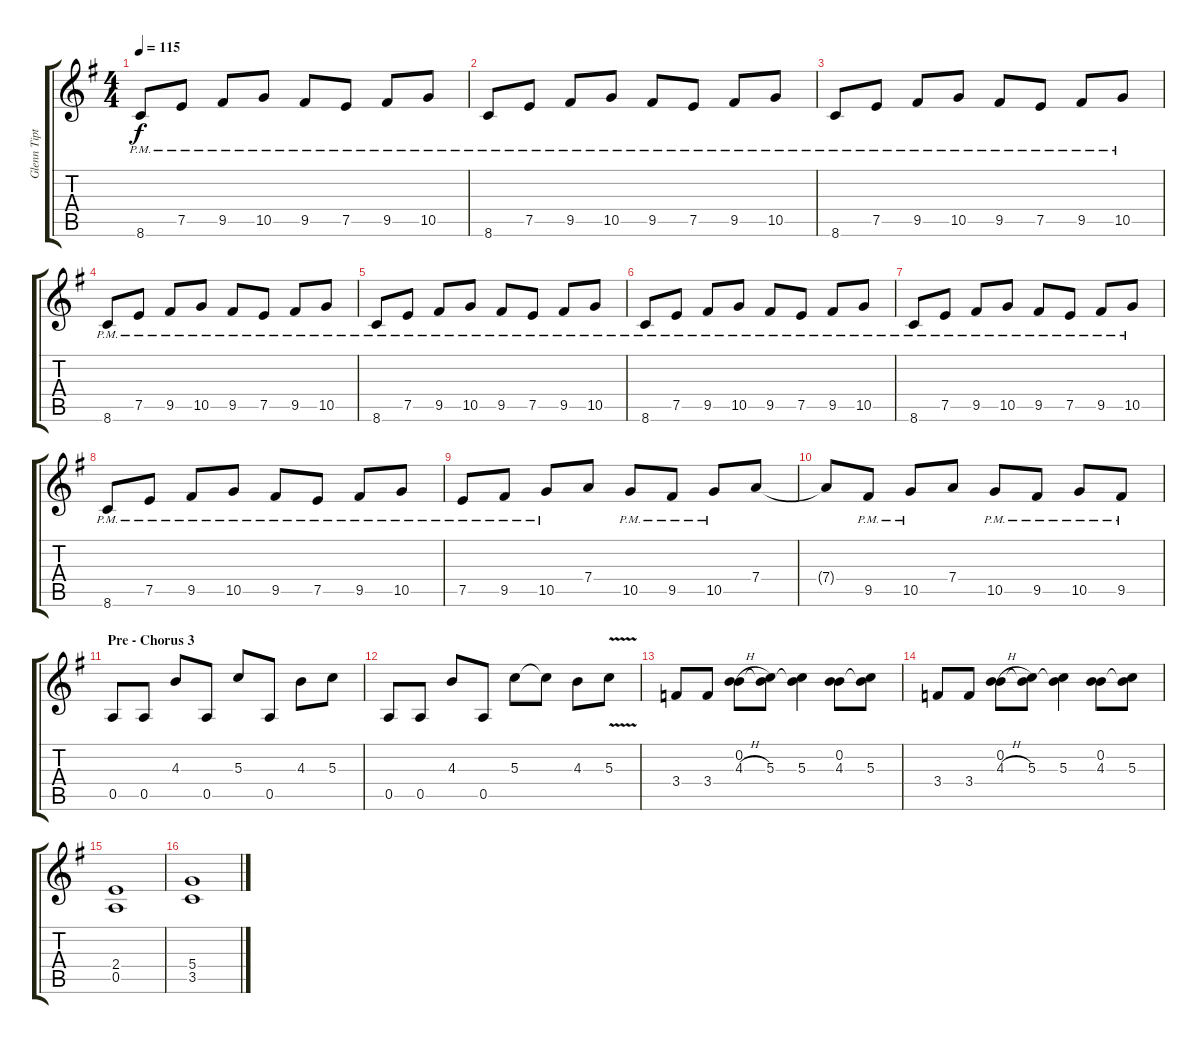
\track ("Glenn Tipton ?" "Glenn Tipt") {instrument overdrivenguitar}
\staff {score tabs}
\tuning (E4 B3 G3 D3 A2 E2) {hide}
\ts (4 4)
\tempo 115
\clef g2
\ks eminor
8.6{pm}.8{dy f} 7.5{pm}.8 9.5{pm}.8 10.5{pm}.8 9.5{pm}.8 7.5{pm}.8 9.5{pm}.8 10.5{pm}.8 |
8.6{pm}.8 7.5{pm}.8 9.5{pm}.8 10.5{pm}.8 9.5{pm}.8 7.5{pm}.8 9.5{pm}.8 10.5{pm}.8 |
8.6{pm}.8 7.5{pm}.8 9.5{pm}.8 10.5{pm}.8 9.5{pm}.8 7.5{pm}.8 9.5{pm}.8 10.5{pm}.8 |
8.6{pm}.8 7.5{pm}.8 9.5{pm}.8 10.5{pm}.8 9.5{pm}.8 7.5{pm}.8 9.5{pm}.8 10.5{pm}.8 |
8.6{pm}.8 7.5{pm}.8 9.5{pm}.8 10.5{pm}.8 9.5{pm}.8 7.5{pm}.8 9.5{pm}.8 10.5{pm}.8 |
8.6{pm}.8 7.5{pm}.8 9.5{pm}.8 10.5{pm}.8 9.5{pm}.8 7.5{pm}.8 9.5{pm}.8 10.5{pm}.8 |
8.6{pm}.8 7.5{pm}.8 9.5{pm}.8 10.5{pm}.8 9.5{pm}.8 7.5{pm}.8 9.5{pm}.8 10.5{pm}.8 |
8.6{pm}.8 7.5{pm}.8 9.5{pm}.8 10.5{pm}.8 9.5{pm}.8 7.5{pm}.8 9.5{pm}.8 10.5{pm}.8 |
7.5{pm}.8 9.5{pm}.8 10.5{pm}.8 7.4.8 10.5{pm}.8 9.5{pm}.8 10.5{pm}.8 7.4.8 |
7.4{t}.8 9.5{pm}.8 10.5{pm}.8 7.4.8 10.5{pm}.8 9.5{pm}.8 10.5{pm}.8 9.5{pm}.8 |
\section ("" "Pre - Chorus 3")
0.5.8 0.5.8 4.3.8 0.5.8 5.3.8 0.5.8 4.3.8 5.3.8 |
0.5.8 0.5.8 4.3.8 0.5.8 5.3.8 5.3{t}.8 4.3.8 5.3{v}.8 |
3.4.8 3.4.8 (0.2 4.3{h}).8 (0.2{t} 5.3).8 (0.2{t} 5.3).4 (0.2 4.3).8 (0.2{t} 5.3).8 |
3.4.8 3.4.8 (0.2 4.3{h}).8 (0.2{t} 5.3).8 (0.2{t} 5.3).4 (0.2 4.3).8 (0.2{t} 5.3).8 |
(2.4 0.5).1 |
(5.4 3.5).1
